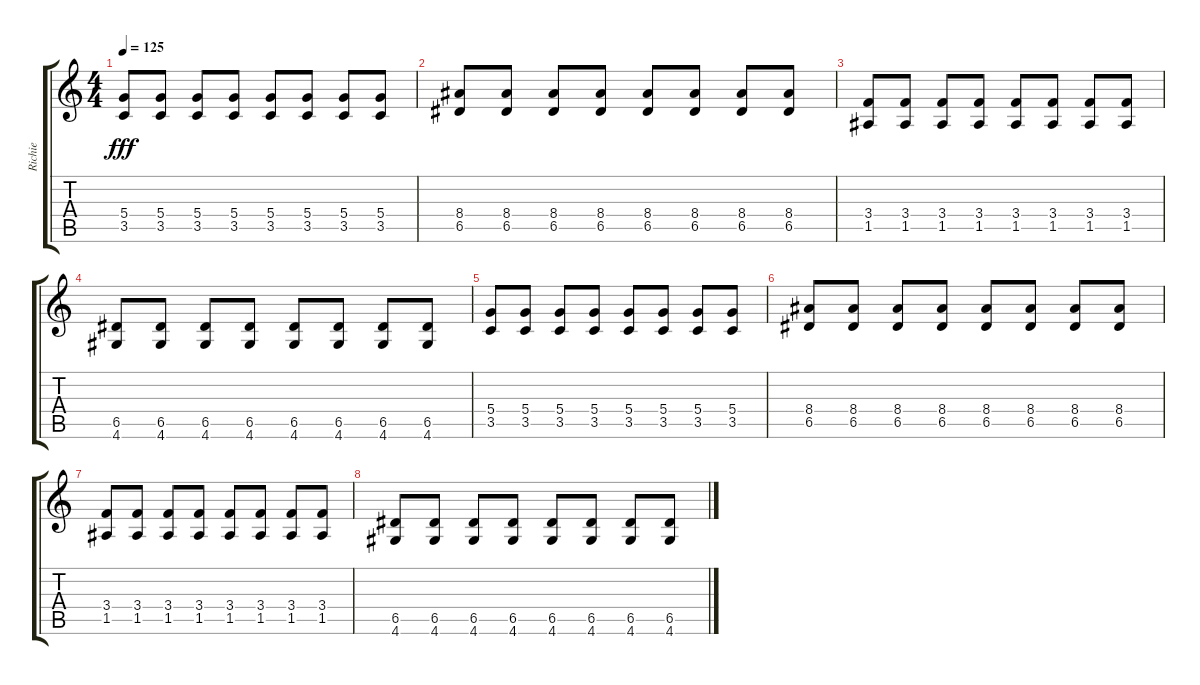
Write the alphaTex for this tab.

\track ("Richie" "Richie") {instrument distortionguitar}
\staff {score tabs}
\tuning (E4 B3 G3 D3 A2 E2) {hide}
\ts (4 4)
\tempo 125
\clef g2
\ks c
(5.4 3.5).8{dy fff instrument distortionguitar} (5.4 3.5).8 (5.4 3.5).8 (5.4 3.5).8 (5.4 3.5).8 (5.4 3.5).8 (5.4 3.5).8 (5.4 3.5).8 |
(8.4 6.5).8 (8.4 6.5).8 (8.4 6.5).8 (8.4 6.5).8 (8.4 6.5).8 (8.4 6.5).8 (8.4 6.5).8 (8.4 6.5).8 |
(3.4 1.5).8 (3.4 1.5).8 (3.4 1.5).8 (3.4 1.5).8 (3.4 1.5).8 (3.4 1.5).8 (3.4 1.5).8 (3.4 1.5).8 |
(6.5 4.6).8 (6.5 4.6).8 (6.5 4.6).8 (6.5 4.6).8 (6.5 4.6).8 (6.5 4.6).8 (6.5 4.6).8 (6.5 4.6).8 |
(5.4 3.5).8 (5.4 3.5).8 (5.4 3.5).8 (5.4 3.5).8 (5.4 3.5).8 (5.4 3.5).8 (5.4 3.5).8 (5.4 3.5).8 |
(8.4 6.5).8 (8.4 6.5).8 (8.4 6.5).8 (8.4 6.5).8 (8.4 6.5).8 (8.4 6.5).8 (8.4 6.5).8 (8.4 6.5).8 |
(3.4 1.5).8 (3.4 1.5).8 (3.4 1.5).8 (3.4 1.5).8 (3.4 1.5).8 (3.4 1.5).8 (3.4 1.5).8 (3.4 1.5).8 |
(6.5 4.6).8 (6.5 4.6).8 (6.5 4.6).8 (6.5 4.6).8 (6.5 4.6).8 (6.5 4.6).8 (6.5 4.6).8 (6.5 4.6).8
